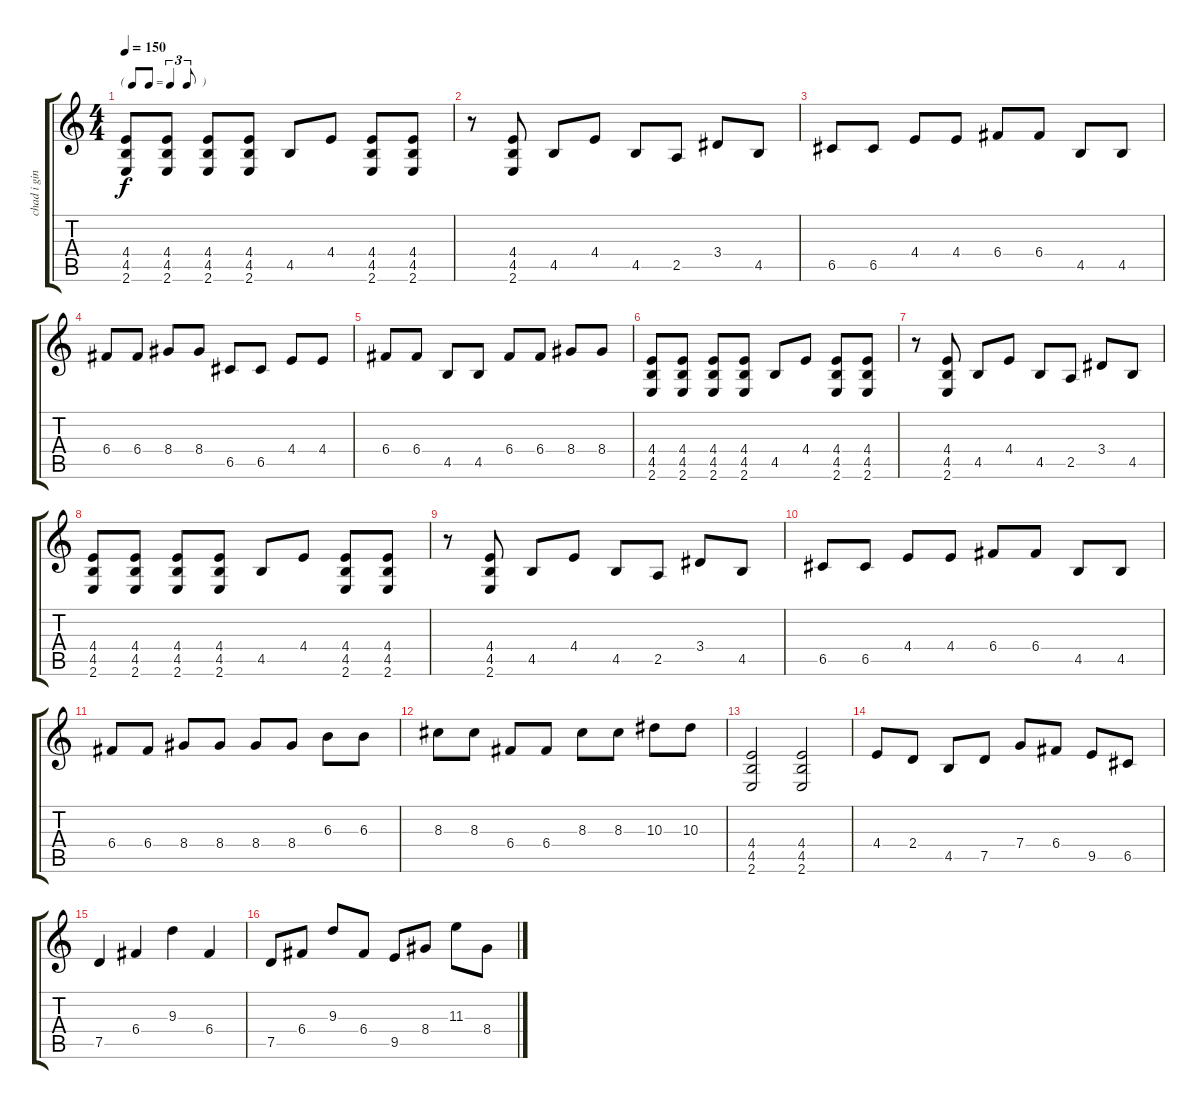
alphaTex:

\track ("chad i ginsburg" "chad i gin") {instrument distortionguitar}
\staff {score tabs}
\tuning (D4 A3 F3 C3 G2 D2) {hide}
\ts (4 4)
\tf triplet8th
\tempo 150
\clef g2
\ks c
(4.4 4.5 2.6).8{dy f} (4.4 4.5 2.6).8 (4.4 4.5 2.6).8 (4.4 4.5 2.6).8 4.5.8 4.4.8 (4.4 4.5 2.6).8 (4.4 4.5 2.6).8 |
r.8 (4.4 4.5 2.6).8 4.5.8 4.4.8 4.5.8 2.5.8 3.4.8 4.5.8 |
6.5.8 6.5.8 4.4.8 4.4.8 6.4.8 6.4.8 4.5.8 4.5.8 |
6.4.8 6.4.8 8.4.8 8.4.8 6.5.8 6.5.8 4.4.8 4.4.8 |
6.4.8 6.4.8 4.5.8 4.5.8 6.4.8 6.4.8 8.4.8 8.4.8 |
(4.4 4.5 2.6).8 (4.4 4.5 2.6).8 (4.4 4.5 2.6).8 (4.4 4.5 2.6).8 4.5.8 4.4.8 (4.4 4.5 2.6).8 (4.4 4.5 2.6).8 |
r.8 (4.4 4.5 2.6).8 4.5.8 4.4.8 4.5.8 2.5.8 3.4.8 4.5.8 |
(4.4 4.5 2.6).8 (4.4 4.5 2.6).8 (4.4 4.5 2.6).8 (4.4 4.5 2.6).8 4.5.8 4.4.8 (4.4 4.5 2.6).8 (4.4 4.5 2.6).8 |
r.8 (4.4 4.5 2.6).8 4.5.8 4.4.8 4.5.8 2.5.8 3.4.8 4.5.8 |
6.5.8 6.5.8 4.4.8 4.4.8 6.4.8 6.4.8 4.5.8 4.5.8 |
6.4.8 6.4.8 8.4.8 8.4.8 8.4.8 8.4.8 6.3.8 6.3.8 |
8.3.8 8.3.8 6.4.8 6.4.8 8.3.8 8.3.8 10.3.8 10.3.8 |
(4.4 4.5 2.6).2 (4.4 4.5 2.6).2 |
4.4.8 2.4.8 4.5.8 7.5.8 7.4.8 6.4.8 9.5.8 6.5.8 |
7.5.4 6.4.4 9.3.4 6.4.4 |
7.5.8 6.4.8 9.3.8 6.4.8 9.5.8 8.4.8 11.3.8 8.4.8
